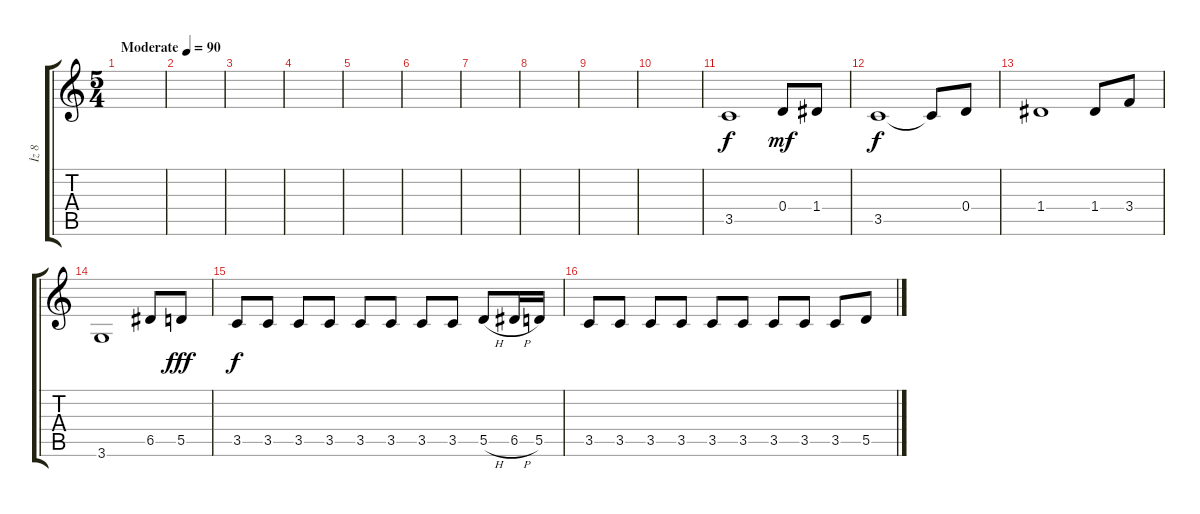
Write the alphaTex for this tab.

\track ("İz 8" "İz 8") {instrument overdrivenguitar}
\staff {score tabs}
\tuning (E4 B3 G3 D3 A2 E2) {hide}
\ts (5 4)
\tempo (90 "Moderate")
\clef g2
\ks c
|
|
|
|
|
|
|
|
|
|
3.5.1 0.4.8{dy mf} 1.4.8 |
3.5.1{dy f} 3.5{t}.8 0.4.8 |
1.4.1 1.4.8 3.4.8 |
3.6.1 6.5.8 5.5.8{dy fff} |
3.5.8{dy f} 3.5.8 3.5.8 3.5.8 3.5.8 3.5.8 3.5.8 3.5.8 5.5{h}.8 6.5{h}.16 5.5.16 |
3.5.8 3.5.8 3.5.8 3.5.8 3.5.8 3.5.8 3.5.8 3.5.8 3.5.8 5.5.8
